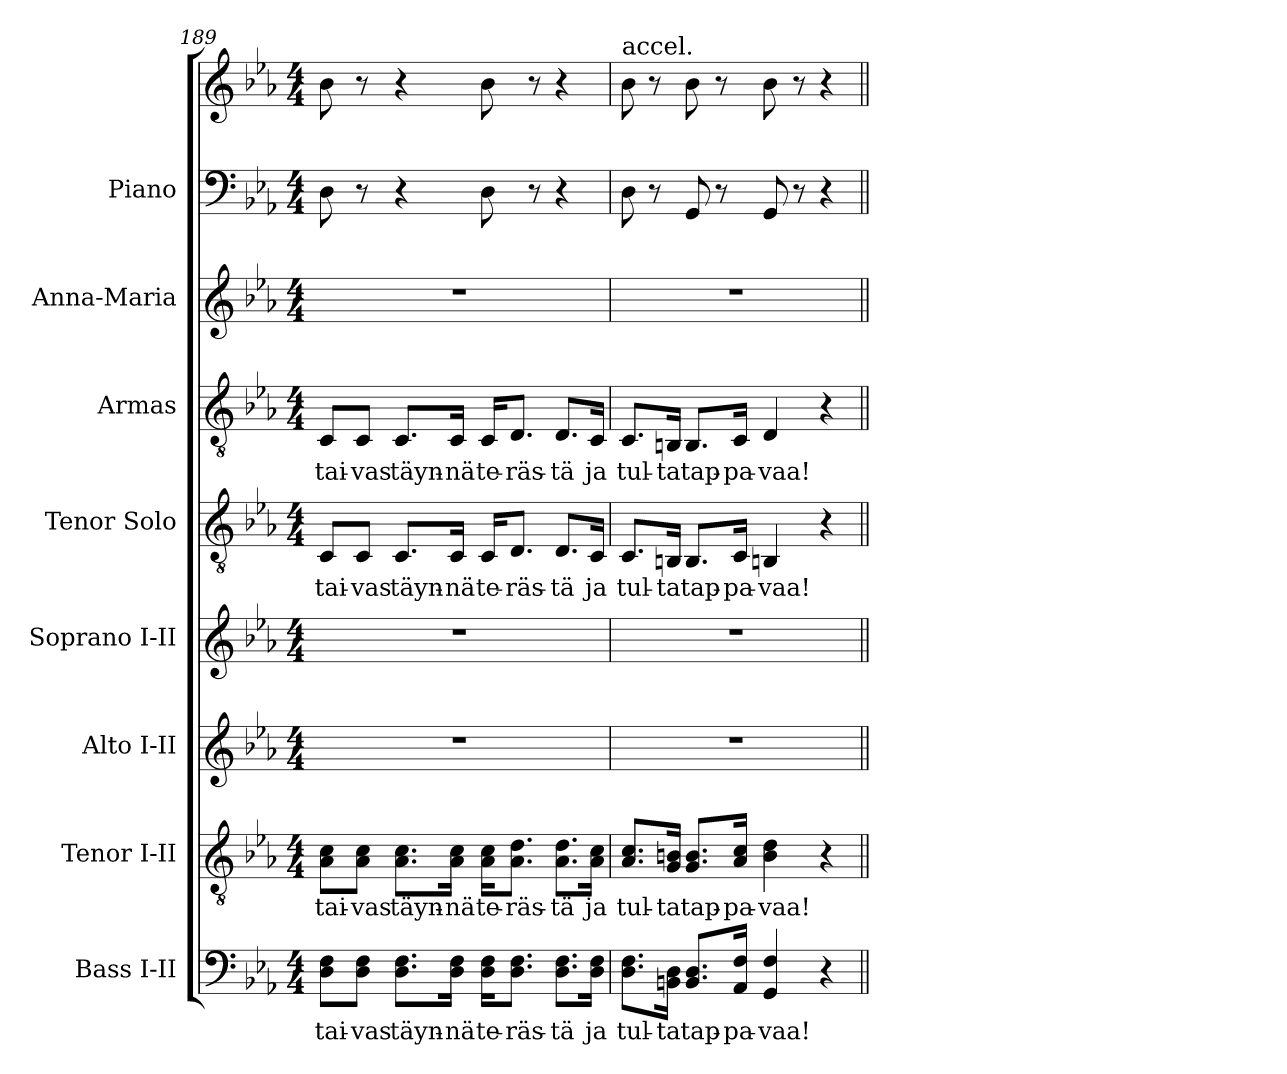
**kern	**text	**kern	**text	**kern	**kern	**kern	**text	**kern	**text	**kern	**kern	**kern
*part8	*part8	*part7	*part7	*part6	*part5	*part4	*part4	*part3	*part3	*part2	*part1	*part1
*staff9	*staff9	*staff8	*staff8	*staff7	*staff6	*staff5	*staff5	*staff4	*staff4	*staff3	*staff2	*staff1
*I"Bass I-II	*	*I"Tenor I-II	*	*I"Alto I-II	*I"Soprano I-II	*I"Tenor Solo	*	*I"Armas	*	*I"Anna-Maria	*I"Piano	*
*I'B.	*	*I'T.	*	*I'A.	*I'S.	*I'T. Solo	*	*I'Armas	*	*I'A-M	*I'Pno.	*
*clefF4	*	*clefGv2	*	*clefG2	*clefG2	*clefGv2	*	*clefGv2	*	*clefG2	*clefF4	*clefG2
*	*	*ITrd7c12	*	*	*	*ITrd7c12	*	*ITrd7c12	*	*	*	*
*k[b-e-a-]	*	*k[b-e-a-]	*	*k[b-e-a-]	*k[b-e-a-]	*k[b-e-a-]	*	*k[b-e-a-]	*	*k[b-e-a-]	*k[b-e-a-]	*k[b-e-a-]
*E-:	*	*E-:	*	*E-:	*E-:	*E-:	*	*E-:	*	*E-:	*E-:	*E-:
*M4/4	*	*M4/4	*	*M4/4	*M4/4	*M4/4	*	*M4/4	*	*M4/4	*M4/4	*M4/4
*MM108	*	*MM108	*	*MM108	*MM108	*MM108	*	*MM108	*	*MM108	*MM108	*MM108
=189	=189	=189	=189	=189	=189	=189	=189	=189	=189	=189	=189	=189
!	!LO:LY:b:color=#000000	!	!	!	!	!	!	!	!	!	!	!
!	!	!	!LO:LY:b:color=#000000	!	!	!	!	!	!	!	!	!
!	!	!	!	!	!	!	!LO:LY:b:color=#000000	!	!	!	!	!
!	!	!	!	!	!	!	!	!	!LO:LY:b:color=#000000	!	!	!
8Di\ 8FiL	tai-	8AA-i\ 8CiL	tai-	1r	1r	8CCi/L	tai-	8CCi/L	tai-	1r	8Di\	8b-i\
!	!LO:LY:b:color=#000000	!	!	!	!	!	!	!	!	!	!	!
!	!	!	!LO:LY:b:color=#000000	!	!	!	!	!	!	!	!	!
!	!	!	!	!	!	!	!LO:LY:b:color=#000000	!	!	!	!	!
!	!	!	!	!	!	!	!	!	!LO:LY:b:color=#000000	!	!	!
8Di\ 8FiJ	-vas	8AA-i\ 8CiJ	-vas	.	.	8CCi/J	-vas	8CCi/J	-vas	.	8r	8r
!	!LO:LY:b:color=#000000	!	!	!	!	!	!	!	!	!	!	!
!	!	!	!LO:LY:b:color=#000000	!	!	!	!	!	!	!	!	!
!	!	!	!	!	!	!	!LO:LY:b:color=#000000	!	!	!	!	!
!	!	!	!	!	!	!	!	!	!LO:LY:b:color=#000000	!	!	!
8.Di\ 8.FiL	täyn-	8.AA-i\ 8.CiL	täyn-	.	.	8.CCi/L	täyn-	8.CCi/L	täyn-	.	4r	4r
!	!LO:LY:b:color=#000000	!	!	!	!	!	!	!	!	!	!	!
!	!	!	!LO:LY:b:color=#000000	!	!	!	!	!	!	!	!	!
!	!	!	!	!	!	!	!LO:LY:b:color=#000000	!	!	!	!	!
!	!	!	!	!	!	!	!	!	!LO:LY:b:color=#000000	!	!	!
16Di\ 16FiJk	-nä	16AA-i\ 16CiJk	-nä	.	.	16CCi/Jk	-nä	16CCi/Jk	-nä	.	.	.
!	!LO:LY:b:color=#000000	!	!	!	!	!	!	!	!	!	!	!
!	!	!	!LO:LY:b:color=#000000	!	!	!	!	!	!	!	!	!
!	!	!	!	!	!	!	!LO:LY:b:color=#000000	!	!	!	!	!
!	!	!	!	!	!	!	!	!	!LO:LY:b:color=#000000	!	!	!
16Di\ 16FiKL	te-	16AA-i\ 16CiKL	te-	.	.	16CCi/KL	te-	16CCi/KL	te-	.	8Di\	8b-i\
!	!LO:LY:b:color=#000000	!	!	!	!	!	!	!	!	!	!	!
!	!	!	!LO:LY:b:color=#000000	!	!	!	!	!	!	!	!	!
!	!	!	!	!	!	!	!LO:LY:b:color=#000000	!	!	!	!	!
!	!	!	!	!	!	!	!	!	!LO:LY:b:color=#000000	!	!	!
8.Di\ 8.FiJ	-räs-	8.AA-i\ 8.DiJ	-räs-	.	.	8.DDi/J	-räs-	8.DDi/J	-räs-	.	.	.
.	.	.	.	.	.	.	.	.	.	.	8r	8r
!	!LO:LY:b:color=#000000	!	!	!	!	!	!	!	!	!	!	!
!	!	!	!LO:LY:b:color=#000000	!	!	!	!	!	!	!	!	!
!	!	!	!	!	!	!	!LO:LY:b:color=#000000	!	!	!	!	!
!	!	!	!	!	!	!	!	!	!LO:LY:b:color=#000000	!	!	!
8.Di\ 8.FiL	-tä	8.AA-i\ 8.DiL	-tä	.	.	8.DDi/L	-tä	8.DDi/L	-tä	.	4r	4r
!	!LO:LY:b:color=#000000	!	!	!	!	!	!	!	!	!	!	!
!	!	!	!LO:LY:b:color=#000000	!	!	!	!	!	!	!	!	!
!	!	!	!	!	!	!	!LO:LY:b:color=#000000	!	!	!	!	!
!	!	!	!	!	!	!	!	!	!LO:LY:b:color=#000000	!	!	!
16Di\ 16FiJk	ja	16AA-i\ 16CiJk	ja	.	.	16CCi/Jk	ja	16CCi/Jk	ja	.	.	.
=190	=190	=190	=190	=190	=190	=190	=190	=190	=190	=190	=190	=190
!	!LO:LY:b:color=#000000	!	!	!	!	!	!	!	!	!	!	!
!	!	!	!LO:LY:b:color=#000000	!	!	!	!	!	!	!	!	!
!	!	!	!	!	!	!	!LO:LY:b:color=#000000	!	!	!	!	!
!	!	!	!	!	!	!	!	!	!	!	!	!LO:TX:t=accel.
!	!	!	!	!	!	!	!	!	!LO:LY:b:color=#000000	!	!	!
8.Di\ 8.FiL	tul-	8.AA-i/ 8.CiL	tul-	1r	1r	8.CCi/L	tul-	8.CCi/L	tul-	1r	8Di\	8b-i\
.	.	.	.	.	.	.	.	.	.	.	8r	8r
!	!LO:LY:b:color=#000000	!	!	!	!	!	!	!	!	!	!	!
!	!	!	!LO:LY:b:color=#000000	!	!	!	!	!	!	!	!	!
!	!	!	!	!	!	!	!LO:LY:b:color=#000000	!	!	!	!	!
!	!	!	!	!	!	!	!	!	!LO:LY:b:color=#000000	!	!	!
16BBni\ 16DiJk	-ta	16GGi/ 16BBniJk	-ta	.	.	16BBBni/Jk	-ta	16BBBni/Jk	-ta	.	.	.
!	!LO:LY:b:color=#000000	!	!	!	!	!	!	!	!	!	!	!
!	!	!	!LO:LY:b:color=#000000	!	!	!	!	!	!	!	!	!
!	!	!	!	!	!	!	!LO:LY:b:color=#000000	!	!	!	!	!
!	!	!	!	!	!	!	!	!	!LO:LY:b:color=#000000	!	!	!
8.BBi/ 8.DiL	tap-	8.GGi/ 8.BBiL	tap-	.	.	8.BBBi/L	tap-	8.BBBi/L	tap-	.	8GGi/	8b-i\
.	.	.	.	.	.	.	.	.	.	.	8r	8r
!	!LO:LY:b:color=#000000	!	!	!	!	!	!	!	!	!	!	!
!	!	!	!LO:LY:b:color=#000000	!	!	!	!	!	!	!	!	!
!	!	!	!	!	!	!	!LO:LY:b:color=#000000	!	!	!	!	!
!	!	!	!	!	!	!	!	!	!LO:LY:b:color=#000000	!	!	!
16AA-i/ 16FiJk	-pa-	16AA-i/ 16CiJk	-pa-	.	.	16CCi/Jk	-pa-	16CCi/Jk	-pa-	.	.	.
!	!LO:LY:b:color=#000000	!	!	!	!	!	!	!	!	!	!	!
!	!	!	!LO:LY:b:color=#000000	!	!	!	!	!	!	!	!	!
!	!	!	!	!	!	!	!LO:LY:b:color=#000000	!	!	!	!	!
!	!	!	!	!	!	!	!	!	!LO:LY:b:color=#000000	!	!	!
4GGi/ 4Fi	-vaa!	4BBi\ 4Di	-vaa!	.	.	4BBBni/	-vaa!	4DDi/	-vaa!	.	8GGi/	8b-i\
.	.	.	.	.	.	.	.	.	.	.	8r	8r
4r	.	4r	.	.	.	4r	.	4r	.	.	4r	4r
=||	=||	=||	=||	=||	=||	=||	=||	=||	=||	=||	=||	=||
*-	*-	*-	*-	*-	*-	*-	*-	*-	*-	*-	*-	*-
